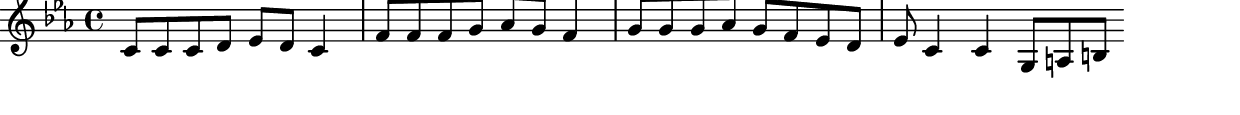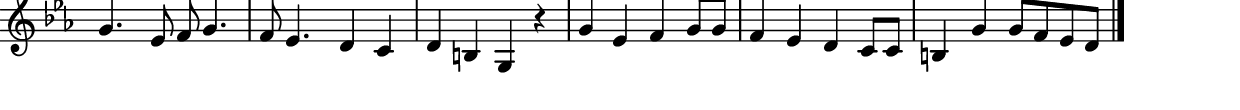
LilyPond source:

% MusicXML to Lilypond converter by Kovi

szovegAAA = \lyricmode {  "Még" "azt" "mond" -- "ják," "nem" "me" -- "rek," "még" "azt" "mond" -- "ják," "nem" "me" "rek," "a" "fõ" -- "ut" -- "cán" "vé" -- "gig" -- "men" -- "ni" "nem" "me" -- "rek," "nem" "me" -- "rek," "Gyer" -- "tek" "i" -- "de," "ka" -- "kas" -- "tol" -- "las" "le" -- "gé" -- "nyek," "Ha" "szá" -- "zan" "vagy" -- "tok," "ha" "szá" -- "zan" "jöt" -- "tök," "sem" "fé" -- "lek," "nem" "fé" -- "lek,"  }

% Analyzing...
% 1 parts
% 1 Staff
% forceBassClefActive = 
melody = {
% 56 notes in the part
% 1 voices

\new Staff
\new Voice {
% 56 notes
% 10 mesaures

\override Score.RehearsalMark #'break-visibility = #begin-of-line-invisible
% Measure 1
\clef "treble"
\key ees \major
\time 4/4 
c'8 c'8 c'8 d'8 ees'8 d'8 c'4 
% Measure 2
f'8 f'8 f'8 g'8 aes'8 g'8 f'4 
% Measure 3
g'8 g'8 g'8 aes'8 g'8 f'8 ees'8 d'8 
% Measure 4
ees'8 c'4 c'4 g8 a8 b8 
\override Score.RehearsalMark #'self-alignment-X = #RIGHT
\mark \markup{\fontsize #-0.5 {"Fine"}}
\bar ":|" 
% Measure 5
\break
g'4. ees'8 f'8 g'4. 
% Measure 6
f'8 ees'4. d'4 c'4 
% Measure 7
d'4 b4 g4 r4 
% Measure 8
g'4 ees'4 f'4 g'8 g'8 
% Measure 9
f'4 ees'4 d'4 c'8 c'8 
% Measure 10
b4 g'4 g'8 f'8 ees'8 d'8 \bar "|." 
} % voice
} % melody


harmonies = \chordmode {
% 10 chords
\germanChords
c4:m s4 s4 s4 f4:m s4 s4 s4 g4 s4 s4 s4 c4:m s4 s4 s4 c4:m s4 s4 s4 f4:m s4 s4 s4 g4 s4 s4 s4 c4:m s4 s4 s4 f4:m s4 s4 s4 g4
}

\include "../../definitions.ly"
